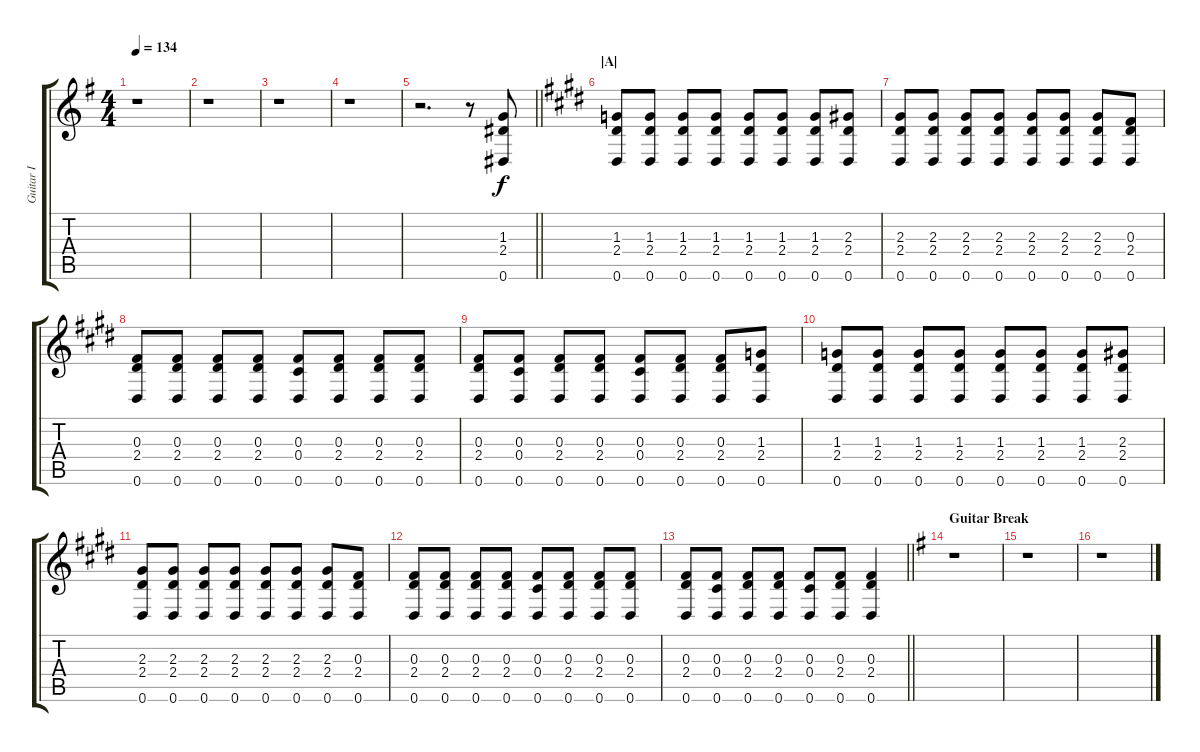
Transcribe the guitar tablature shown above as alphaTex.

\track ("Guitar I" "Guitar I") {instrument distortionguitar}
\staff {score tabs}
\tuning (Eb4 Bb3 Gb3 Db3 Ab2 Eb2) {hide}
\ts (4 4)
\tempo 134
\clef g2
\ks eminor
r.1{dy f} |
r.1 |
r.1 |
r.1 |
\barLineRight lightlight
r.2{d} r.8 (1.3 2.4 0.6).8 |
\section ("" "|A|")
\ks e
(1.3 2.4 0.6).8 (1.3 2.4 0.6).8 (1.3 2.4 0.6).8 (1.3 2.4 0.6).8 (1.3 2.4 0.6).8 (1.3 2.4 0.6).8 (1.3 2.4 0.6).8 (2.3 2.4 0.6).8 |
(2.3 2.4 0.6).8 (2.3 2.4 0.6).8 (2.3 2.4 0.6).8 (2.3 2.4 0.6).8 (2.3 2.4 0.6).8 (2.3 2.4 0.6).8 (2.3 2.4 0.6).8 (0.3 2.4 0.6).8 |
(0.3 2.4 0.6).8 (0.3 2.4 0.6).8 (0.3 2.4 0.6).8 (0.3 2.4 0.6).8 (0.3 0.4 0.6).8 (0.3 2.4 0.6).8 (0.3 2.4 0.6).8 (0.3 2.4 0.6).8 |
(0.3 2.4 0.6).8 (0.3 0.4 0.6).8 (0.3 2.4 0.6).8 (0.3 2.4 0.6).8 (0.3 0.4 0.6).8 (0.3 2.4 0.6).8 (0.3 2.4 0.6).8 (1.3 2.4 0.6).8 |
(1.3 2.4 0.6).8 (1.3 2.4 0.6).8 (1.3 2.4 0.6).8 (1.3 2.4 0.6).8 (1.3 2.4 0.6).8 (1.3 2.4 0.6).8 (1.3 2.4 0.6).8 (2.3 2.4 0.6).8 |
(2.3 2.4 0.6).8 (2.3 2.4 0.6).8 (2.3 2.4 0.6).8 (2.3 2.4 0.6).8 (2.3 2.4 0.6).8 (2.3 2.4 0.6).8 (2.3 2.4 0.6).8 (0.3 2.4 0.6).8 |
(0.3 2.4 0.6).8 (0.3 2.4 0.6).8 (0.3 2.4 0.6).8 (0.3 2.4 0.6).8 (0.3 0.4 0.6).8 (0.3 2.4 0.6).8 (0.3 2.4 0.6).8 (0.3 2.4 0.6).8 |
\barLineRight lightlight
(0.3 2.4 0.6).8 (0.3 0.4 0.6).8 (0.3 2.4 0.6).8 (0.3 2.4 0.6).8 (0.3 0.4 0.6).8 (0.3 2.4 0.6).8 (0.3 2.4 0.6).4 |
\section ("" "Guitar Break")
\ks eminor
r.1 |
r.1 |
r.1
